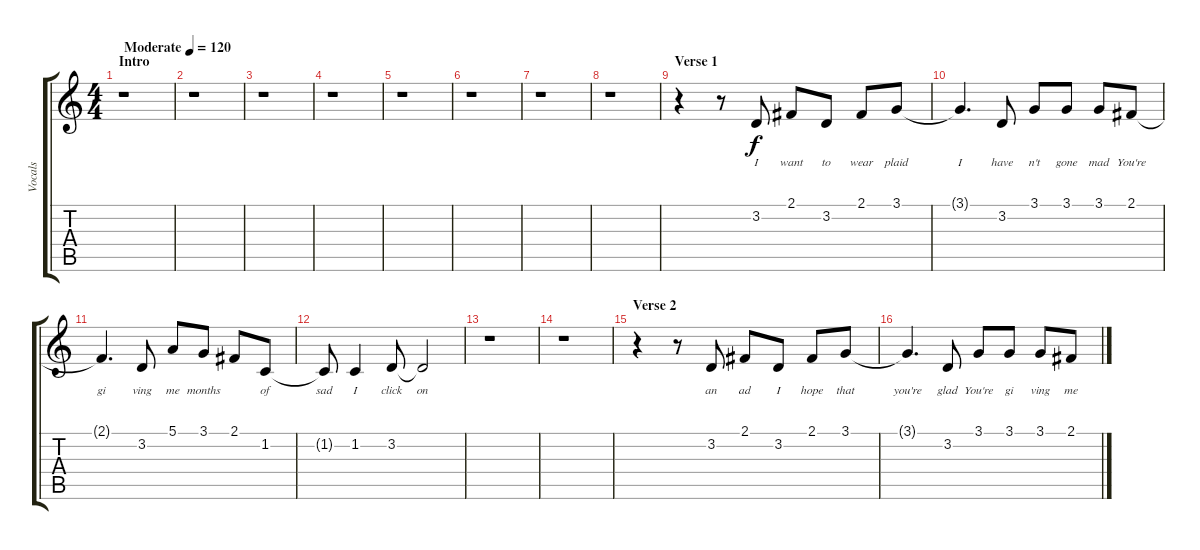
\track ("Vocals" "Vocals") {instrument lead6voice}
\staff {score tabs}
\tuning (E4 B3 G3 D3 A2 E2) {hide}
\ts (4 4)
\section ("" "Intro")
\tempo (120 "Moderate")
\clef g2
\ks c
r.1{dy f instrument lead6voice} |
r.1 |
r.1 |
r.1 |
r.1 |
r.1 |
r.1 |
r.1 |
\section ("" "Verse 1")
r.4 r.8 3.2.8{lyrics (0 "I") lyrics (1 "") lyrics (2 "") lyrics (3 "") lyrics (4 "")} 2.1.8{lyrics (0 "want") lyrics (1 "") lyrics (2 "") lyrics (3 "") lyrics (4 "")} 3.2.8{lyrics (0 "to") lyrics (1 "") lyrics (2 "") lyrics (3 "") lyrics (4 "")} 2.1.8{lyrics (0 "wear") lyrics (1 "") lyrics (2 "") lyrics (3 "") lyrics (4 "")} 3.1.8{lyrics (0 "plaid") lyrics (1 "") lyrics (2 "") lyrics (3 "") lyrics (4 "")} |
3.1{t}.4{d lyrics (0 "I") lyrics (1 "") lyrics (2 "") lyrics (3 "") lyrics (4 "")} 3.2.8{lyrics (0 "have") lyrics (1 "") lyrics (2 "") lyrics (3 "") lyrics (4 "")} 3.1.8{lyrics (0 "n't") lyrics (1 "") lyrics (2 "") lyrics (3 "") lyrics (4 "")} 3.1.8{lyrics (0 "gone") lyrics (1 "") lyrics (2 "") lyrics (3 "") lyrics (4 "")} 3.1.8{lyrics (0 "mad") lyrics (1 "") lyrics (2 "") lyrics (3 "") lyrics (4 "")} 2.1.8{lyrics (0 "You're") lyrics (1 "") lyrics (2 "") lyrics (3 "") lyrics (4 "")} |
2.1{t}.4{d lyrics (0 "gi") lyrics (1 "") lyrics (2 "") lyrics (3 "") lyrics (4 "")} 3.2.8{lyrics (0 "ving") lyrics (1 "") lyrics (2 "") lyrics (3 "") lyrics (4 "")} 5.1.8{lyrics (0 "me") lyrics (1 "") lyrics (2 "") lyrics (3 "") lyrics (4 "")} 3.1.8{lyrics (0 "months") lyrics (1 "") lyrics (2 "") lyrics (3 "") lyrics (4 "")} 2.1.8{lyrics (0 "") lyrics (1 "") lyrics (2 "") lyrics (3 "") lyrics (4 "")} 1.2.8{lyrics (0 "of") lyrics (1 "") lyrics (2 "") lyrics (3 "") lyrics (4 "")} |
1.2{t}.8{lyrics (0 "sad") lyrics (1 "") lyrics (2 "") lyrics (3 "") lyrics (4 "")} 1.2.4{lyrics (0 "I") lyrics (1 "") lyrics (2 "") lyrics (3 "") lyrics (4 "")} 3.2.8{lyrics (0 "click") lyrics (1 "") lyrics (2 "") lyrics (3 "") lyrics (4 "")} 3.2{t}.2{lyrics (0 "on") lyrics (1 "") lyrics (2 "") lyrics (3 "") lyrics (4 "")} |
r.1 |
r.1 |
\section ("" "Verse 2")
r.4 r.8 3.2.8{lyrics (0 "an") lyrics (1 "") lyrics (2 "") lyrics (3 "") lyrics (4 "")} 2.1.8{lyrics (0 "ad") lyrics (1 "") lyrics (2 "") lyrics (3 "") lyrics (4 "")} 3.2.8{lyrics (0 "I") lyrics (1 "") lyrics (2 "") lyrics (3 "") lyrics (4 "")} 2.1.8{lyrics (0 "hope") lyrics (1 "") lyrics (2 "") lyrics (3 "") lyrics (4 "")} 3.1.8{lyrics (0 "that") lyrics (1 "") lyrics (2 "") lyrics (3 "") lyrics (4 "")} |
3.1{t}.4{d lyrics (0 "you're") lyrics (1 "") lyrics (2 "") lyrics (3 "") lyrics (4 "")} 3.2.8{lyrics (0 "glad") lyrics (1 "") lyrics (2 "") lyrics (3 "") lyrics (4 "")} 3.1.8{lyrics (0 "You're") lyrics (1 "") lyrics (2 "") lyrics (3 "") lyrics (4 "")} 3.1.8{lyrics (0 "gi") lyrics (1 "") lyrics (2 "") lyrics (3 "") lyrics (4 "")} 3.1.8{lyrics (0 "ving") lyrics (1 "") lyrics (2 "") lyrics (3 "") lyrics (4 "")} 2.1.8{lyrics (0 "me") lyrics (1 "") lyrics (2 "") lyrics (3 "") lyrics (4 "")}
